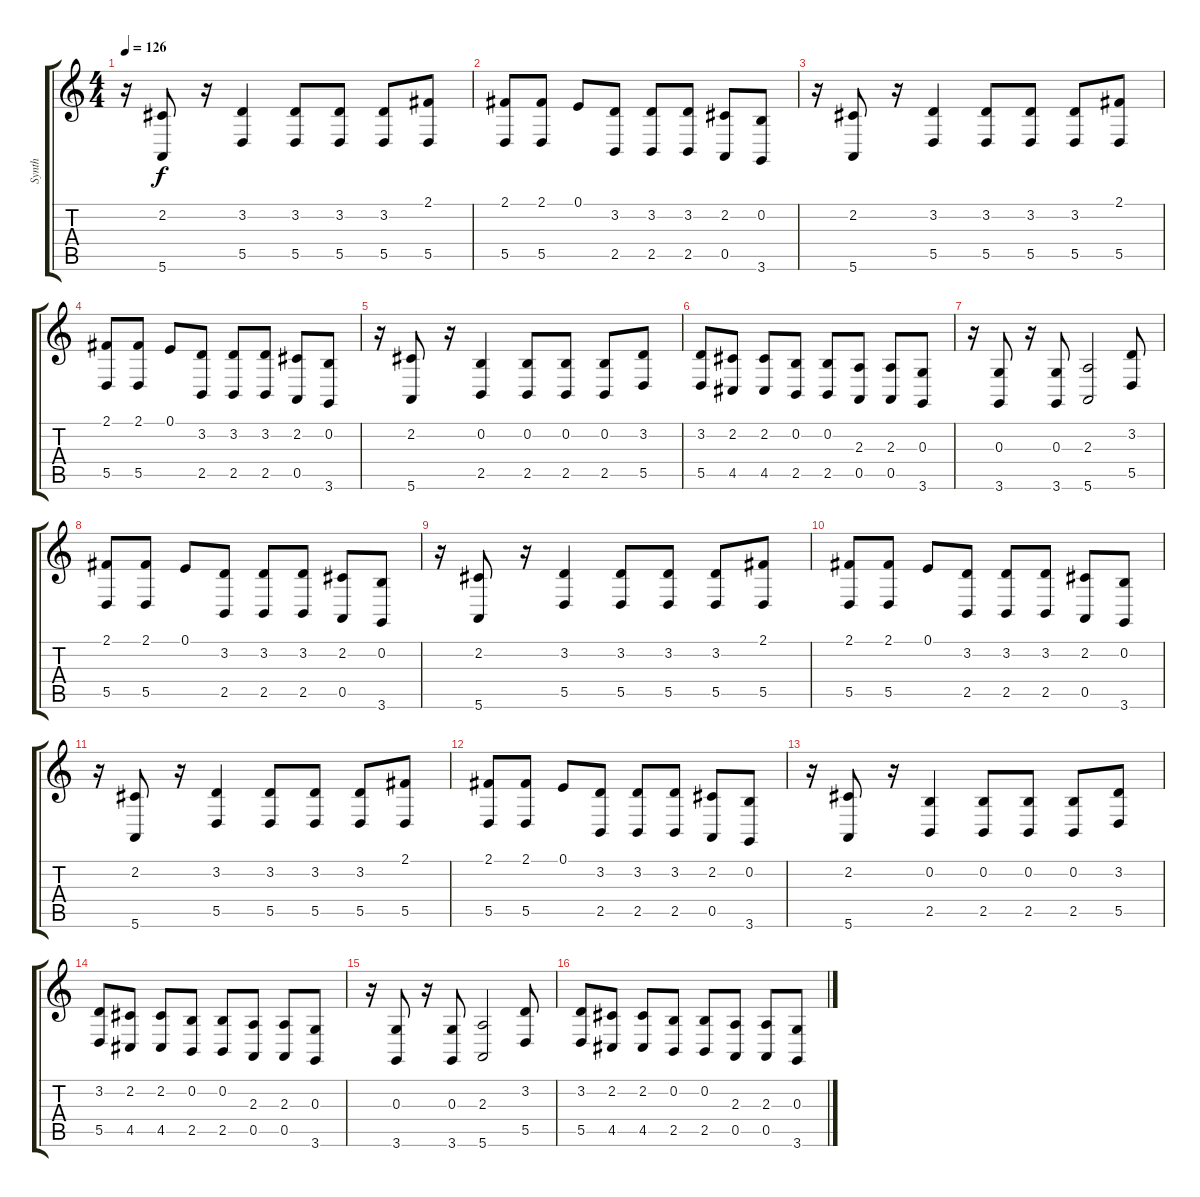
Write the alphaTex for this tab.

\track ("Synth" "Synth") {instrument lead2sawtooth}
\staff {score tabs}
\tuning (E4 B3 G3 D3 A2 E2) {hide}
\ts (4 4)
\tempo 126
\clef g2
\ks c
r.16{dy f} (2.2 5.6).8 r.16 (3.2 5.5).4 (3.2 5.5).8 (3.2 5.5).8 (3.2 5.5).8 (2.1 5.5).8 |
(2.1 5.5).8 (2.1 5.5).8 0.1.8 (3.2 2.5).8 (3.2 2.5).8 (3.2 2.5).8 (2.2 0.5).8 (0.2 3.6).8 |
r.16 (2.2 5.6).8 r.16 (3.2 5.5).4 (3.2 5.5).8 (3.2 5.5).8 (3.2 5.5).8 (2.1 5.5).8 |
(2.1 5.5).8 (2.1 5.5).8 0.1.8 (3.2 2.5).8 (3.2 2.5).8 (3.2 2.5).8 (2.2 0.5).8 (0.2 3.6).8 |
r.16 (2.2 5.6).8 r.16 (0.2 2.5).4 (0.2 2.5).8 (0.2 2.5).8 (0.2 2.5).8 (3.2 5.5).8 |
(3.2 5.5).8 (2.2 4.5).8 (2.2 4.5).8 (0.2 2.5).8 (0.2 2.5).8 (2.3 0.5).8 (2.3 0.5).8 (0.3 3.6).8 |
r.16 (0.3 3.6).8 r.16 (0.3 3.6).8 (2.3 5.6).2 (3.2 5.5).8 |
(2.1 5.5).8 (2.1 5.5).8 0.1.8 (3.2 2.5).8 (3.2 2.5).8 (3.2 2.5).8 (2.2 0.5).8 (0.2 3.6).8 |
r.16 (2.2 5.6).8 r.16 (3.2 5.5).4 (3.2 5.5).8 (3.2 5.5).8 (3.2 5.5).8 (2.1 5.5).8 |
(2.1 5.5).8 (2.1 5.5).8 0.1.8 (3.2 2.5).8 (3.2 2.5).8 (3.2 2.5).8 (2.2 0.5).8 (0.2 3.6).8 |
r.16 (2.2 5.6).8 r.16 (3.2 5.5).4 (3.2 5.5).8 (3.2 5.5).8 (3.2 5.5).8 (2.1 5.5).8 |
(2.1 5.5).8 (2.1 5.5).8 0.1.8 (3.2 2.5).8 (3.2 2.5).8 (3.2 2.5).8 (2.2 0.5).8 (0.2 3.6).8 |
r.16 (2.2 5.6).8 r.16 (0.2 2.5).4 (0.2 2.5).8 (0.2 2.5).8 (0.2 2.5).8 (3.2 5.5).8 |
(3.2 5.5).8 (2.2 4.5).8 (2.2 4.5).8 (0.2 2.5).8 (0.2 2.5).8 (2.3 0.5).8 (2.3 0.5).8 (0.3 3.6).8 |
r.16 (0.3 3.6).8 r.16 (0.3 3.6).8 (2.3 5.6).2 (3.2 5.5).8 |
(3.2 5.5).8 (2.2 4.5).8 (2.2 4.5).8 (0.2 2.5).8 (0.2 2.5).8 (2.3 0.5).8 (2.3 0.5).8 (0.3 3.6).8
